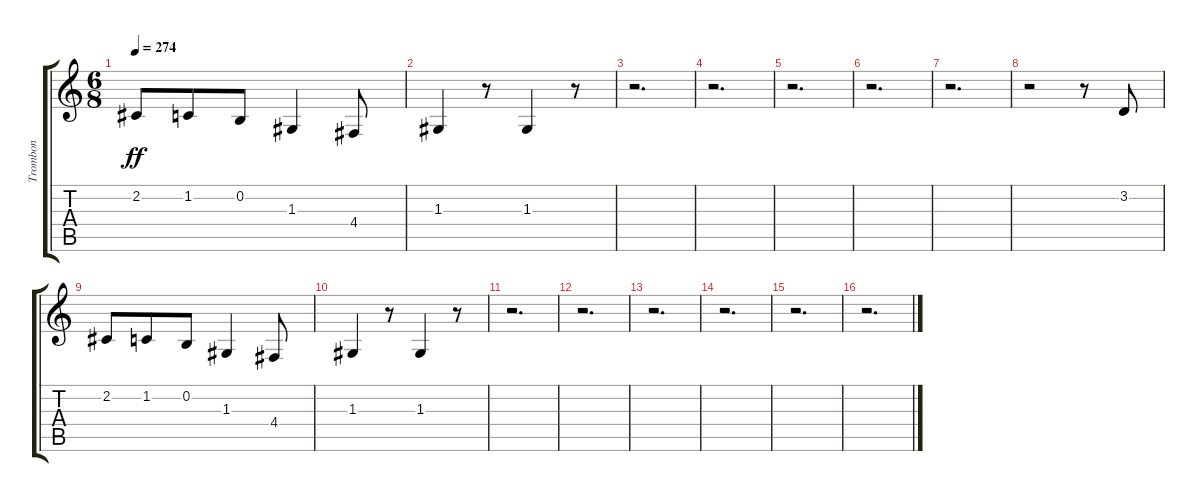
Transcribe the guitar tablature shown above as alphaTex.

\track ("Trombon   (Adorno" "Trombon   ") {instrument trombone}
\staff {score tabs}
\tuning (E4 B3 G3 D3 A2 E2) {hide}
\ts (6 8)
\tempo 274
\clef g2
\ks c
2.2.8{dy ff} 1.2.8 0.2.8 1.3.4 4.4.8 |
1.3.4 r.8 1.3.4 r.8 |
r.2{d} |
r.2{d} |
r.2{d} |
r.2{d} |
r.2{d} |
r.2 r.8 3.2.8 |
2.2.8 1.2.8 0.2.8 1.3.4 4.4.8 |
1.3.4 r.8 1.3.4 r.8 |
r.2{d} |
r.2{d} |
r.2{d} |
r.2{d} |
r.2{d} |
r.2{d}
